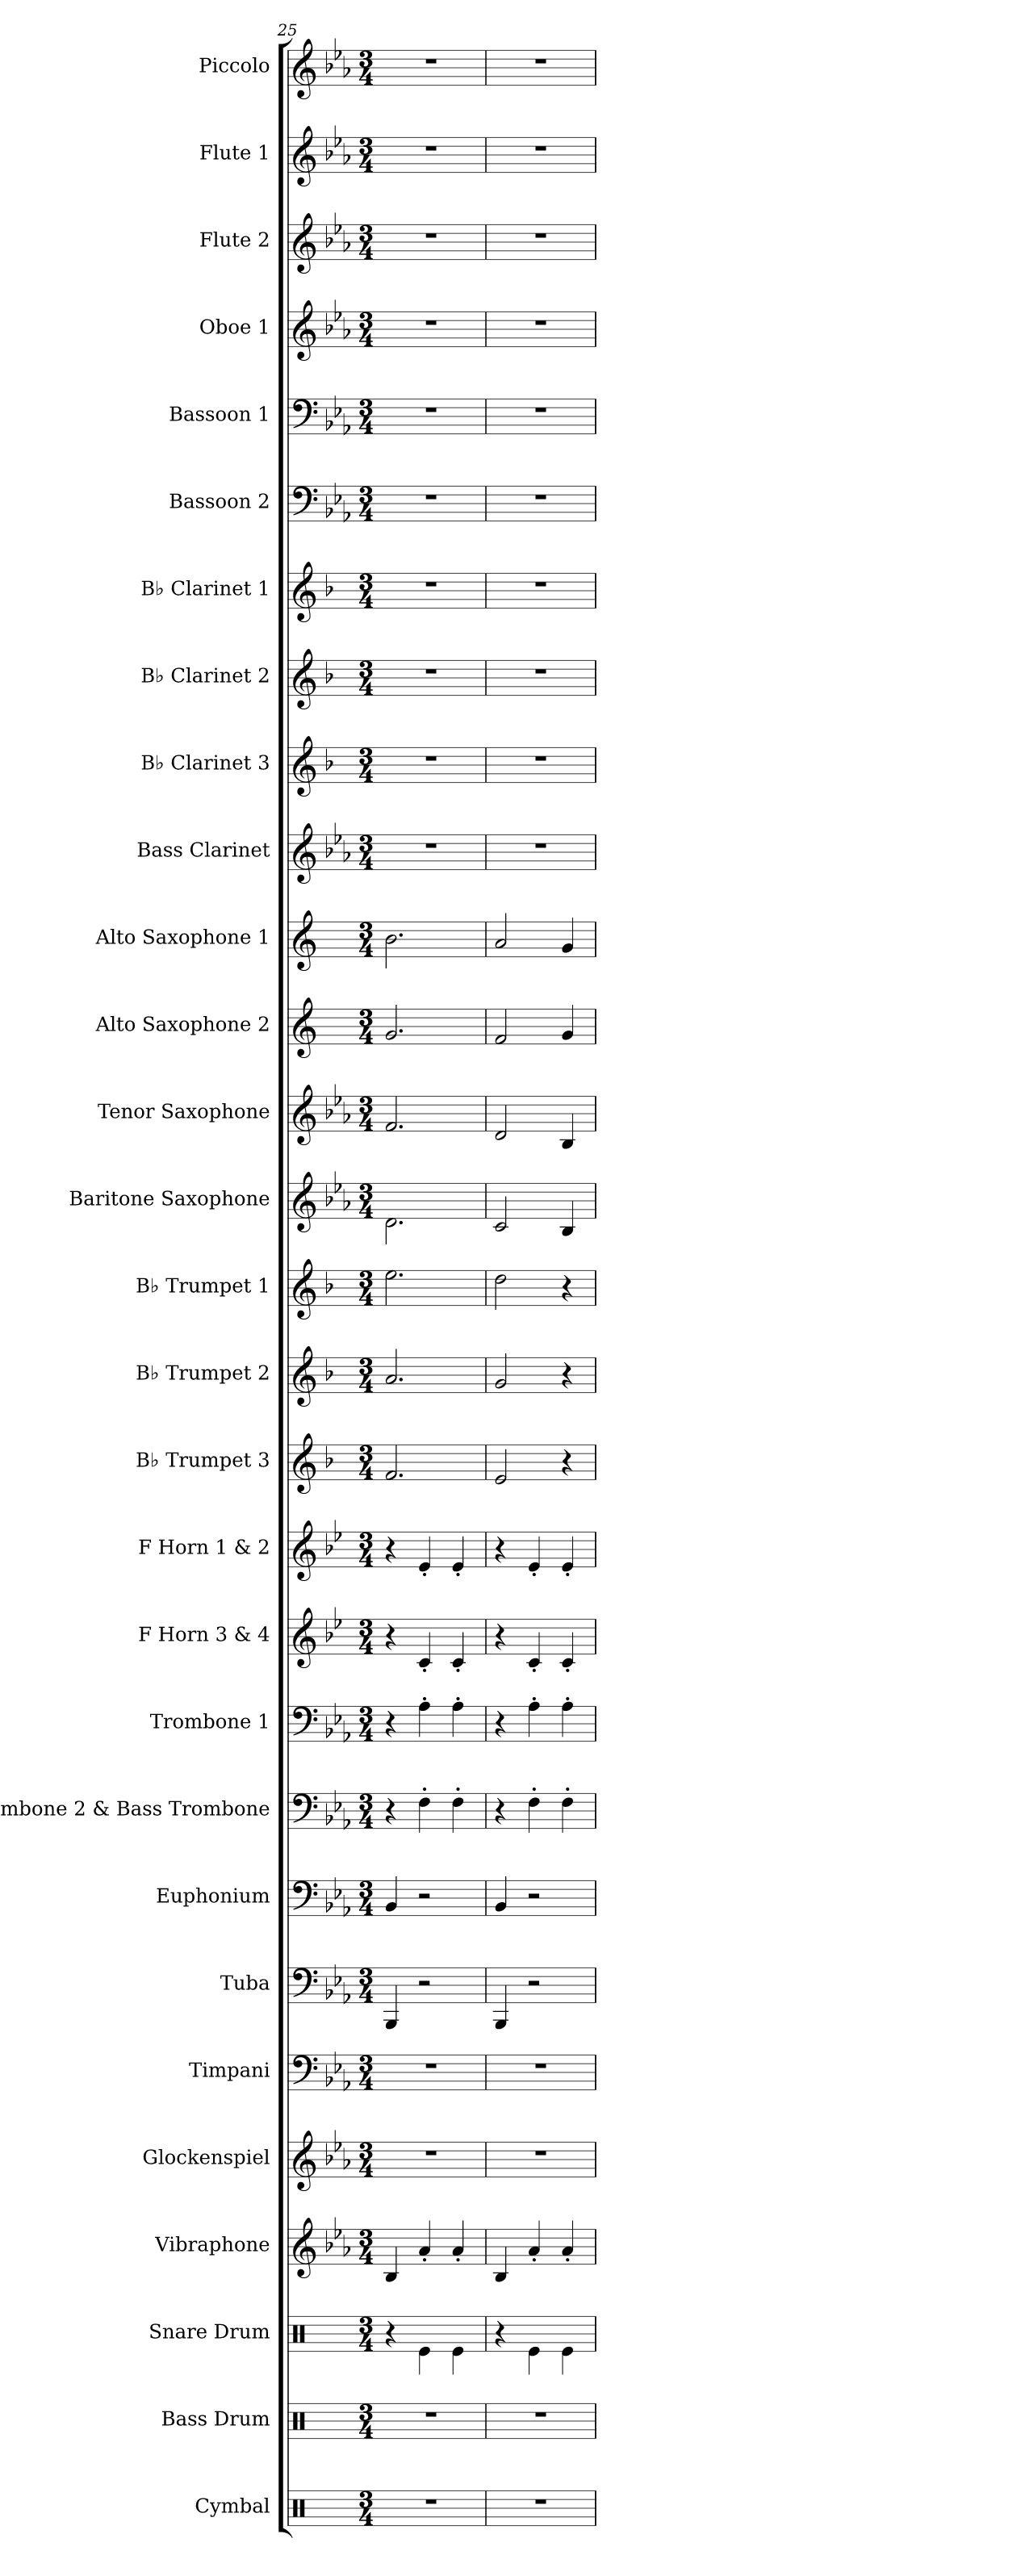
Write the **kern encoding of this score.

**kern	**kern	**kern	**kern	**kern	**kern	**kern	**kern	**kern	**kern	**kern	**kern	**kern	**kern	**kern	**kern	**kern	**kern	**kern	**kern	**kern	**kern	**kern	**kern	**kern	**kern	**kern	**kern	**kern
*part29	*part28	*part27	*part26	*part25	*part24	*part23	*part22	*part21	*part20	*part19	*part18	*part17	*part16	*part15	*part14	*part13	*part12	*part11	*part10	*part9	*part8	*part7	*part6	*part5	*part4	*part3	*part2	*part1
*staff29	*staff28	*staff27	*staff26	*staff25	*staff24	*staff23	*staff22	*staff21	*staff20	*staff19	*staff18	*staff17	*staff16	*staff15	*staff14	*staff13	*staff12	*staff11	*staff10	*staff9	*staff8	*staff7	*staff6	*staff5	*staff4	*staff3	*staff2	*staff1
*I"Cymbal	*I"Bass Drum	*I"Snare Drum	*I"Vibraphone	*I"Glockenspiel	*I"Timpani	*I"Tuba	*I"Euphonium	*I"Trombone 2 &amp; Bass Trombone	*I"Trombone 1	*I"F Horn 3 &amp; 4	*I"F Horn 1 &amp; 2	*I"B♭ Trumpet 3	*I"B♭ Trumpet 2	*I"B♭ Trumpet 1	*I"Baritone Saxophone	*I"Tenor Saxophone	*I"Alto Saxophone 2	*I"Alto Saxophone 1	*I"Bass Clarinet	*I"B♭ Clarinet 3	*I"B♭ Clarinet 2	*I"B♭ Clarinet 1	*I"Bassoon 2	*I"Bassoon 1	*I"Oboe 1	*I"Flute 2	*I"Flute 1	*I"Piccolo
*I'Cym.	*I'B. Dr.	*I'Sn. Dr.	*I'Vib.	*I'Glk.	*I'Timp.	*I'Tba.	*I'Euph.	*I'Tbn. 2 B. Tbn.	*I'Tbn. 1	*I'F Hn. 3 4	*I'F Hn. 1 2	*I'B♭ Tpt. 3	*I'B♭ Tpt. 2	*I'B♭ Tpt. 1	*I'Bar. Sax.	*I'T. Sax.	*I'A. Sax. 2	*I'A. Sax. 1	*I'B. Cl.	*I'B♭ Cl. 3	*I'B♭ Cl. 2	*I'B♭ Cl. 1	*I'Bsn. 2	*I'Bsn. 1	*I'Ob. 1	*I'Fl. 2	*I'Fl. 1	*I'Picc.
*clefX	*clefX	*clefX	*clefG2	*clefG2	*clefF4	*clefF4	*clefF4	*clefF4	*clefF4	*clefG2	*clefG2	*clefG2	*clefG2	*clefG2	*clefG2	*clefG2	*clefG2	*clefG2	*clefG2	*clefG2	*clefG2	*clefG2	*clefF4	*clefF4	*clefG2	*clefG2	*clefG2	*clefG2
*	*	*	*	*ITrd-14c-24	*	*	*	*	*	*ITrd4c7	*ITrd4c7	*ITrd1c2	*ITrd1c2	*ITrd1c2	*ITrd12c21	*ITrd8c14	*ITrd5c9	*ITrd5c9	*ITrd8c14	*ITrd1c2	*ITrd1c2	*ITrd1c2	*	*	*	*	*	*ITrd-7c-12
*k[]	*k[]	*k[]	*k[b-e-a-]	*k[b-e-a-]	*k[b-e-a-]	*k[b-e-a-]	*k[b-e-a-]	*k[b-e-a-]	*k[b-e-a-]	*k[b-e-a-]	*k[b-e-a-]	*k[b-e-a-]	*k[b-e-a-]	*k[b-e-a-]	*k[b-e-a-]	*k[b-e-a-]	*k[b-e-a-]	*k[b-e-a-]	*k[b-e-a-]	*k[b-e-a-]	*k[b-e-a-]	*k[b-e-a-]	*k[b-e-a-]	*k[b-e-a-]	*k[b-e-a-]	*k[b-e-a-]	*k[b-e-a-]	*k[b-e-a-]
*M3/4	*M3/4	*M3/4	*M3/4	*M3/4	*M3/4	*M3/4	*M3/4	*M3/4	*M3/4	*M3/4	*M3/4	*M3/4	*M3/4	*M3/4	*M3/4	*M3/4	*M3/4	*M3/4	*M3/4	*M3/4	*M3/4	*M3/4	*M3/4	*M3/4	*M3/4	*M3/4	*M3/4	*M3/4
=25	=25	=25	=25	=25	=25	=25	=25	=25	=25	=25	=25	=25	=25	=25	=25	=25	=25	=25	=25	=25	=25	=25	=25	=25	=25	=25	=25	=25
2.r	2.r	4r	4B-/	2.r	2.r	4BBB-/	4BB-/	4r	4r	4r	4r	2.e-/	2.g/	2.dd\	2.D\	2.F/	2.B-/	2.d\	2.r	2.r	2.r	2.r	2.r	2.r	2.r	2.r	2.r	2.r
.	.	4Re\	4a-'/	.	.	2r	2r	4F'\	4A-'\	4F'/	4A-'/	.	.	.	.	.	.	.	.	.	.	.	.	.	.	.	.	.
.	.	4Re\	4a-'/	.	.	.	.	4F'\	4A-'\	4F'/	4A-'/	.	.	.	.	.	.	.	.	.	.	.	.	.	.	.	.	.
=26	=26	=26	=26	=26	=26	=26	=26	=26	=26	=26	=26	=26	=26	=26	=26	=26	=26	=26	=26	=26	=26	=26	=26	=26	=26	=26	=26	=26
2.r	2.r	4r	4B-/	2.r	2.r	4BBB-/	4BB-/	4r	4r	4r	4r	2d/	2f/	2cc\	2C/	2D/	2A-/	2c/	2.r	2.r	2.r	2.r	2.r	2.r	2.r	2.r	2.r	2.r
.	.	4Re\	4a-'/	.	.	2r	2r	4F'\	4A-'\	4F'/	4A-'/	.	.	.	.	.	.	.	.	.	.	.	.	.	.	.	.	.
.	.	4Re\	4a-'/	.	.	.	.	4F'\	4A-'\	4F'/	4A-'/	4r	4r	4r	4BB-/	4BB-/	4B-/	4B-/	.	.	.	.	.	.	.	.	.	.
=	=	=	=	=	=	=	=	=	=	=	=	=	=	=	=	=	=	=	=	=	=	=	=	=	=	=	=	=
*-	*-	*-	*-	*-	*-	*-	*-	*-	*-	*-	*-	*-	*-	*-	*-	*-	*-	*-	*-	*-	*-	*-	*-	*-	*-	*-	*-	*-
